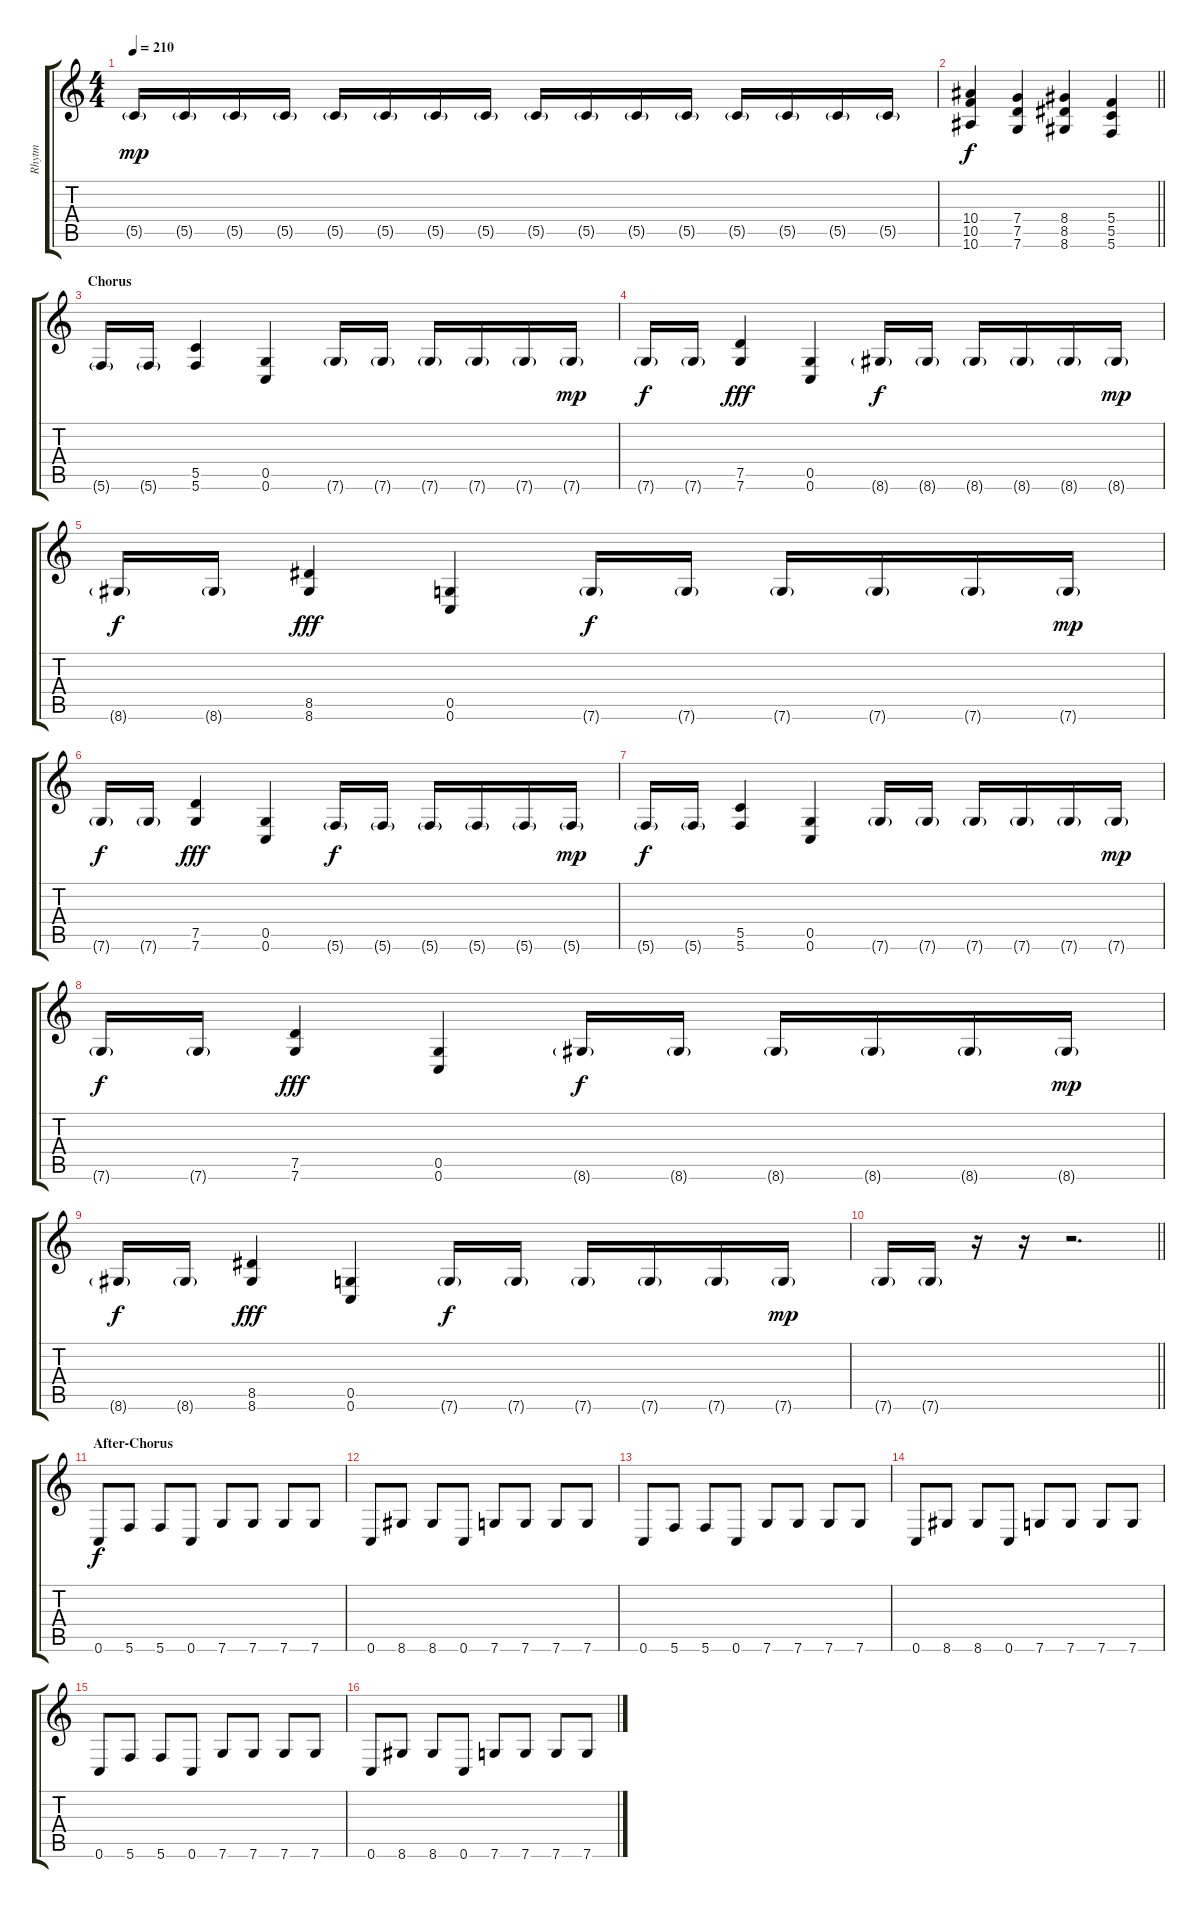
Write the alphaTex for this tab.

\track ("Rhytm" "Rhytm") {instrument distortionguitar}
\staff {score tabs}
\tuning (D4 A3 F3 C3 G2 C2) {hide}
\ts (4 4)
\tempo 210
\clef g2
\ks c
5.5{g}.16{dy mp} 5.5{g}.16 5.5{g}.16 5.5{g}.16 5.5{g}.16 5.5{g}.16 5.5{g}.16 5.5{g}.16 5.5{g}.16 5.5{g}.16 5.5{g}.16 5.5{g}.16 5.5{g}.16 5.5{g}.16 5.5{g}.16 5.5{g}.16 |
\barLineRight lightlight
(10.4 10.5 10.6).4{dy f} (7.4 7.5 7.6).4 (8.4 8.5 8.6).4 (5.4 5.5 5.6).4 |
\section ("" "Chorus")
5.6{g}.16 5.6{g}.16 (5.5 5.6).4 (0.5 0.6).4 7.6{g}.16 7.6{g}.16 7.6{g}.16 7.6{g}.16 7.6{g}.16 7.6{g}.16{dy mp} |
7.6{g}.16{dy f} 7.6{g}.16 (7.5 7.6).4{dy fff} (0.5 0.6).4 8.6{g}.16{dy f} 8.6{g}.16 8.6{g}.16 8.6{g}.16 8.6{g}.16 8.6{g}.16{dy mp} |
8.6{g}.16{dy f} 8.6{g}.16 (8.5 8.6).4{dy fff} (0.5 0.6).4 7.6{g}.16{dy f} 7.6{g}.16 7.6{g}.16 7.6{g}.16 7.6{g}.16 7.6{g}.16{dy mp} |
7.6{g}.16{dy f} 7.6{g}.16 (7.5 7.6).4{dy fff} (0.5 0.6).4 5.6{g}.16{dy f} 5.6{g}.16 5.6{g}.16 5.6{g}.16 5.6{g}.16 5.6{g}.16{dy mp} |
5.6{g}.16{dy f} 5.6{g}.16 (5.5 5.6).4 (0.5 0.6).4 7.6{g}.16 7.6{g}.16 7.6{g}.16 7.6{g}.16 7.6{g}.16 7.6{g}.16{dy mp} |
7.6{g}.16{dy f} 7.6{g}.16 (7.5 7.6).4{dy fff} (0.5 0.6).4 8.6{g}.16{dy f} 8.6{g}.16 8.6{g}.16 8.6{g}.16 8.6{g}.16 8.6{g}.16{dy mp} |
8.6{g}.16{dy f} 8.6{g}.16 (8.5 8.6).4{dy fff} (0.5 0.6).4 7.6{g}.16{dy f} 7.6{g}.16 7.6{g}.16 7.6{g}.16 7.6{g}.16 7.6{g}.16{dy mp} |
\barLineRight lightlight
7.6{g}.16 7.6{g}.16 r.16 r.16 r.2{d} |
\section ("" "After-Chorus")
0.6.8{dy f} 5.6.8 5.6.8 0.6.8 7.6.8 7.6.8 7.6.8 7.6.8 |
0.6.8 8.6.8 8.6.8 0.6.8 7.6.8 7.6.8 7.6.8 7.6.8 |
0.6.8 5.6.8 5.6.8 0.6.8 7.6.8 7.6.8 7.6.8 7.6.8 |
0.6.8 8.6.8 8.6.8 0.6.8 7.6.8 7.6.8 7.6.8 7.6.8 |
0.6.8 5.6.8 5.6.8 0.6.8 7.6.8 7.6.8 7.6.8 7.6.8 |
0.6.8 8.6.8 8.6.8 0.6.8 7.6.8 7.6.8 7.6.8 7.6.8
